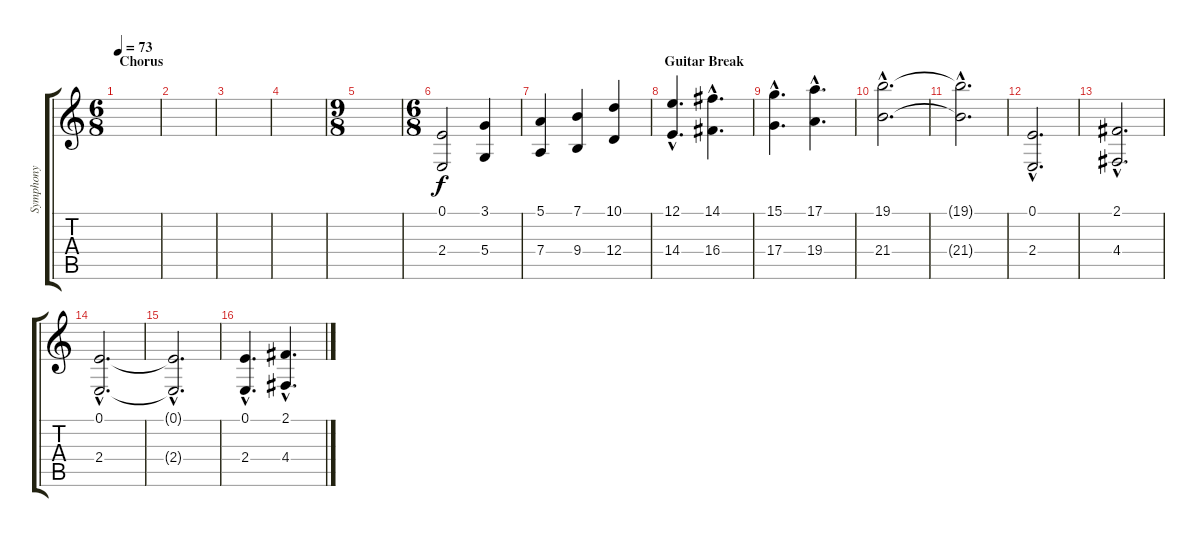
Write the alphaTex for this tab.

\track ("Symphony" "Symphony") {instrument stringensemble1}
\staff {score tabs}
\tuning (E4 B3 G3 D3 A2 E2) {hide}
\ts (6 8)
\section ("" "Chorus")
\tempo 73
\clef g2
\ks c
|
|
|
|
\ts (9 8)
|
\ts (6 8)
(0.1 2.4).2{volume 12} (3.1 5.4).4 |
(5.1 7.4).4 (7.1 9.4).4 (10.1 12.4).4 |
\section ("" "Guitar Break")
(12.1{hac} 14.4{hac}).4{d volume 11} (14.1{hac} 16.4{hac}).4{d} |
(15.1{hac} 17.4{hac}).4{d} (17.1{hac} 19.4{hac}).4{d} |
(19.1{hac} 21.4{hac}).2{d} |
(19.1{hac t} 21.4{hac t}).2{d} |
(0.1{hac} 2.4{hac}).2{d} |
(2.1{hac} 4.4{hac}).2{d} |
(0.1{hac} 2.4{hac}).2{d} |
(0.1{hac t} 2.4{hac t}).2{d} |
(0.1{hac} 2.4{hac}).4{d} (2.1{hac} 4.4{hac}).4{d}
